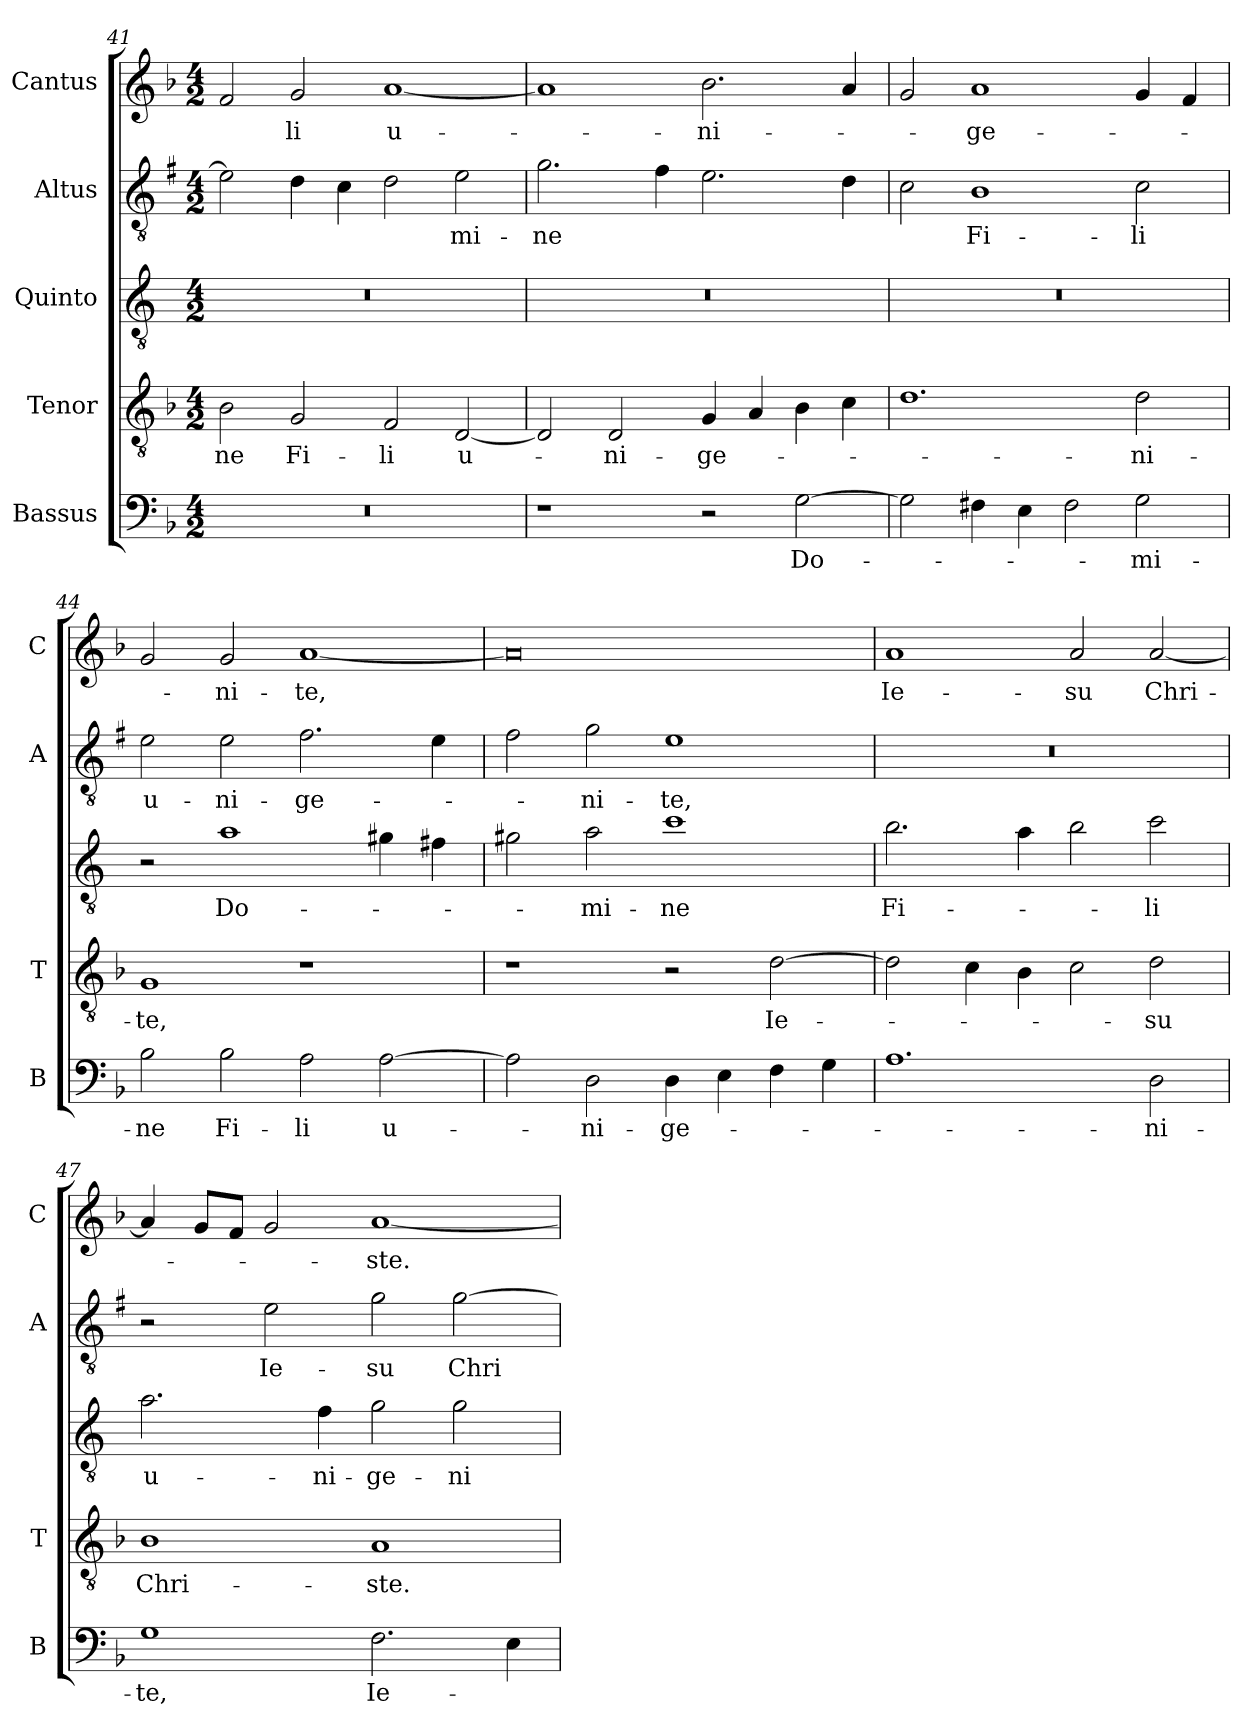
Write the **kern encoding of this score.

**kern	**text	**kern	**text	**kern	**text	**kern	**text	**kern	**text
*part5	*part5	*part4	*part4	*part3	*part3	*part2	*part2	*part1	*part1
*staff5	*staff5	*staff4	*staff4	*staff3	*staff3	*staff2	*staff2	*staff1	*staff1
*I"Bassus	*	*I"Tenor	*	*I"Quinto	*	*I"Altus	*	*I"Cantus	*
*I'B	*	*I'T	*	*	*	*I'A	*	*I'C	*
*clefF4	*	*clefGv2	*	*clefGv2	*	*clefGv2	*	*clefG2	*
*	*	*	*	*ITrd4c7	*	*ITrd1c2	*	*	*
*k[b-]	*	*k[b-]	*	*k[b-]	*	*k[b-]	*	*k[b-]	*
*F:	*	*F:	*	*F:	*	*F:	*	*F:	*
*M4/2	*	*M4/2	*	*M4/2	*	*M4/2	*	*M4/2	*
=41	=41	=41	=41	=41	=41	=41	=41	=41	=41
!	!	!	!LO:LY:b	!	!	!	!	!	!
0r	.	2B-\	-ne	0r	.	2d\]	.	2f/	.
!	!	!	!LO:LY:b	!	!	!	!	!	!LO:LY:b
.	.	2G/	Fi-	.	.	4c\	.	2g/	-li
.	.	.	.	.	.	4B-\	.	.	.
!	!	!	!LO:LY:b	!	!	!	!	!	!LO:LY:b
.	.	2F/	-li	.	.	2c\	.	[1a	u-
!	!	!	!LO:LY:b	!	!	!	!LO:LY:b	!	!
.	.	[2D/	u-	.	.	2d\	-mi-	.	.
!!LO:LB:g=z
=42	=42	=42	=42	=42	=42	=42	=42	=42	=42
!	!	!	!	!	!	!	!LO:LY:b	!	!
1r	.	2D/]	.	0r	.	2.f\	-ne	1a]	.
!	!	!	!LO:LY:b	!	!	!	!	!	!
.	.	2D/	-ni-	.	.	.	.	.	.
.	.	.	.	.	.	4e\	.	.	.
!	!	!	!LO:LY:b	!	!	!	!	!	!LO:LY:b
2r	.	4G/	-ge-	.	.	2.d\	.	2.b-\	-ni-
.	.	4A/	.	.	.	.	.	.	.
!	!LO:LY:b	!	!	!	!	!	!	!	!
[2G\	Do-	4B-\	.	.	.	.	.	.	.
.	.	4c\	.	.	.	4c\	.	4a/	.
=43	=43	=43	=43	=43	=43	=43	=43	=43	=43
2G\]	.	1.d	.	0r	.	2B-\	.	2g/	.
!	!	!	!	!	!	!	!LO:LY:b	!	!LO:LY:b
4F#X\	.	.	.	.	.	1A	Fi-	1a	-ge-
4E\	.	.	.	.	.	.	.	.	.
2F#\	.	.	.	.	.	.	.	.	.
!	!LO:LY:b	!	!LO:LY:b	!	!	!	!LO:LY:b	!	!
2G\	-mi-	2d\	-ni-	.	.	2B-\	-li	4g/	.
.	.	.	.	.	.	.	.	4f/	.
=44	=44	=44	=44	=44	=44	=44	=44	=44	=44
!	!LO:LY:b	!	!LO:LY:b	!	!	!	!LO:LY:b	!	!
2B-\	-ne	1G	-te,	2r	.	2d\	u-	2g/	.
!	!LO:LY:b	!	!	!	!LO:LY:b	!	!LO:LY:b	!	!LO:LY:b
2B-\	Fi-	.	.	1d	Do-	2d\	-ni-	2g/	-ni-
!	!LO:LY:b	!	!	!	!	!	!LO:LY:b	!	!LO:LY:b
2A\	-li	1r	.	.	.	2.e\	-ge-	[1a	-te,
!	!LO:LY:b	!	!	!	!	!	!	!	!
[2A\	u-	.	.	4c#X\	.	.	.	.	.
.	.	.	.	4Bn\	.	4d\	.	.	.
=45	=45	=45	=45	=45	=45	=45	=45	=45	=45
2A\]	.	1r	.	2c#X\	.	2e\	.	0a]	.
!	!LO:LY:b	!	!	!	!LO:LY:b	!	!LO:LY:b	!	!
2D\	-ni-	.	.	2d\	-mi-	2f\	-ni-	.	.
!	!LO:LY:b	!	!	!	!LO:LY:b	!	!LO:LY:b	!	!
4D\	-ge-	2r	.	1f	-ne	1d	-te,	.	.
4E\	.	.	.	.	.	.	.	.	.
!	!	!	!LO:LY:b	!	!	!	!	!	!
4F\	.	[2d\	Ie-	.	.	.	.	.	.
4G\	.	.	.	.	.	.	.	.	.
=46	=46	=46	=46	=46	=46	=46	=46	=46	=46
!	!	!	!	!	!LO:LY:b	!	!	!	!LO:LY:b
1.A	.	2d\]	.	2.e\	Fi-	0r	.	1a	Ie-
.	.	4c\	.	.	.	.	.	.	.
.	.	4B-\	.	4d\	.	.	.	.	.
!	!	!	!	!	!	!	!	!	!LO:LY:b
.	.	2c\	.	2e\	.	.	.	2a/	-su
!	!LO:LY:b	!	!LO:LY:b	!	!LO:LY:b	!	!	!	!LO:LY:b
2D\	-ni-	2d\	-su	2f\	-li	.	.	[2a/	Chri-
=47	=47	=47	=47	=47	=47	=47	=47	=47	=47
!	!LO:LY:b	!	!LO:LY:b	!	!LO:LY:b	!	!	!	!
1G	-te,	1B-	Chri-	2.d\	u-	2r	.	4a/]	.
.	.	.	.	.	.	.	.	8g/L	.
.	.	.	.	.	.	.	.	8f/J	.
!	!	!	!	!	!	!	!LO:LY:b	!	!
.	.	.	.	.	.	2d\	Ie-	2g/	.
!	!	!	!	!	!LO:LY:b	!	!	!	!
.	.	.	.	4B-\	-ni-	.	.	.	.
!	!LO:LY:b	!	!LO:LY:b	!	!LO:LY:b	!	!LO:LY:b	!	!LO:LY:b
2.F\	Ie-	1A	-ste.	2c\	-ge-	2f\	-su	[1a	-ste.
!	!	!	!	!	!LO:LY:b	!	!LO:LY:b	!	!
.	.	.	.	2c\	-ni-	[2f\	Chri-	.	.
4E\	.	.	.	.	.	.	.	.	.
=	=	=	=	=	=	=	=	=	=
*-	*-	*-	*-	*-	*-	*-	*-	*-	*-
